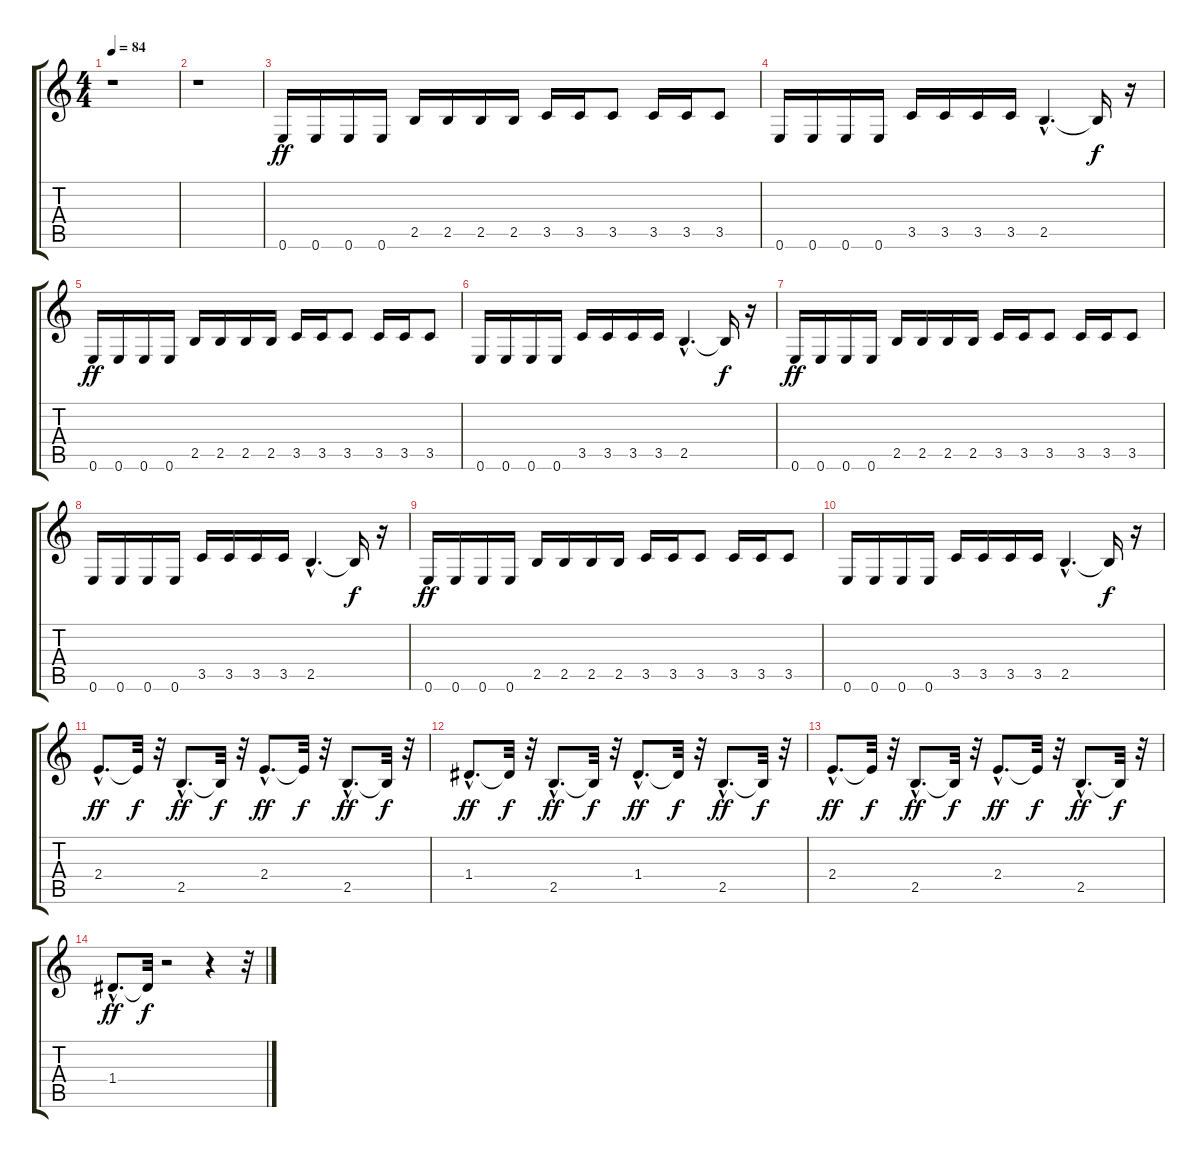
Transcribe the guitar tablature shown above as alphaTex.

\track "" {instrument distortionguitar}
\staff {score tabs}
\tuning (E4 B3 G3 D3 A2 E2) {hide}
\ts (4 4)
\tempo 84
\clef g2
\ks c
r.1{dy ff} |
r.1 |
0.6.16{instrument distortionguitar} 0.6.16 0.6.16 0.6.16 2.5.16 2.5.16 2.5.16 2.5.16 3.5.16 3.5.16 3.5.8 3.5.16 3.5.16 3.5.8 |
0.6.16 0.6.16 0.6.16 0.6.16 3.5.16 3.5.16 3.5.16 3.5.16 2.5{hac}.4{d} 2.5{t}.16{dy f} r.16 |
0.6.16{dy ff} 0.6.16 0.6.16 0.6.16 2.5.16 2.5.16 2.5.16 2.5.16 3.5.16 3.5.16 3.5.8 3.5.16 3.5.16 3.5.8 |
0.6.16 0.6.16 0.6.16 0.6.16 3.5.16 3.5.16 3.5.16 3.5.16 2.5{hac}.4{d} 2.5{t}.16{dy f} r.16 |
0.6.16{dy ff} 0.6.16 0.6.16 0.6.16 2.5.16 2.5.16 2.5.16 2.5.16 3.5.16 3.5.16 3.5.8 3.5.16 3.5.16 3.5.8 |
0.6.16 0.6.16 0.6.16 0.6.16 3.5.16 3.5.16 3.5.16 3.5.16 2.5{hac}.4{d} 2.5{t}.16{dy f} r.16 |
0.6.16{dy ff} 0.6.16 0.6.16 0.6.16 2.5.16 2.5.16 2.5.16 2.5.16 3.5.16 3.5.16 3.5.8 3.5.16 3.5.16 3.5.8 |
0.6.16 0.6.16 0.6.16 0.6.16 3.5.16 3.5.16 3.5.16 3.5.16 2.5{hac}.4{d} 2.5{t}.16{dy f} r.16 |
2.4{hac}.8{d dy ff instrument electricguitarjazz} 2.4{t}.32{dy f} r.32 2.5{hac}.8{d dy ff} 2.5{t}.32{dy f} r.32 2.4{hac}.8{d dy ff} 2.4{t}.32{dy f} r.32 2.5{hac}.8{d dy ff} 2.5{t}.32{dy f} r.32 |
1.4{hac}.8{d dy ff} 1.4{t}.32{dy f} r.32 2.5{hac}.8{d dy ff} 2.5{t}.32{dy f} r.32 1.4{hac}.8{d dy ff} 1.4{t}.32{dy f} r.32 2.5{hac}.8{d dy ff} 2.5{t}.32{dy f} r.32 |
2.4{hac}.8{d dy ff} 2.4{t}.32{dy f} r.32 2.5{hac}.8{d dy ff} 2.5{t}.32{dy f} r.32 2.4{hac}.8{d dy ff} 2.4{t}.32{dy f} r.32 2.5{hac}.8{d dy ff} 2.5{t}.32{dy f} r.32 |
1.4{hac}.8{d dy ff} 1.4{t}.32{dy f} r.2 r.4 r.32
